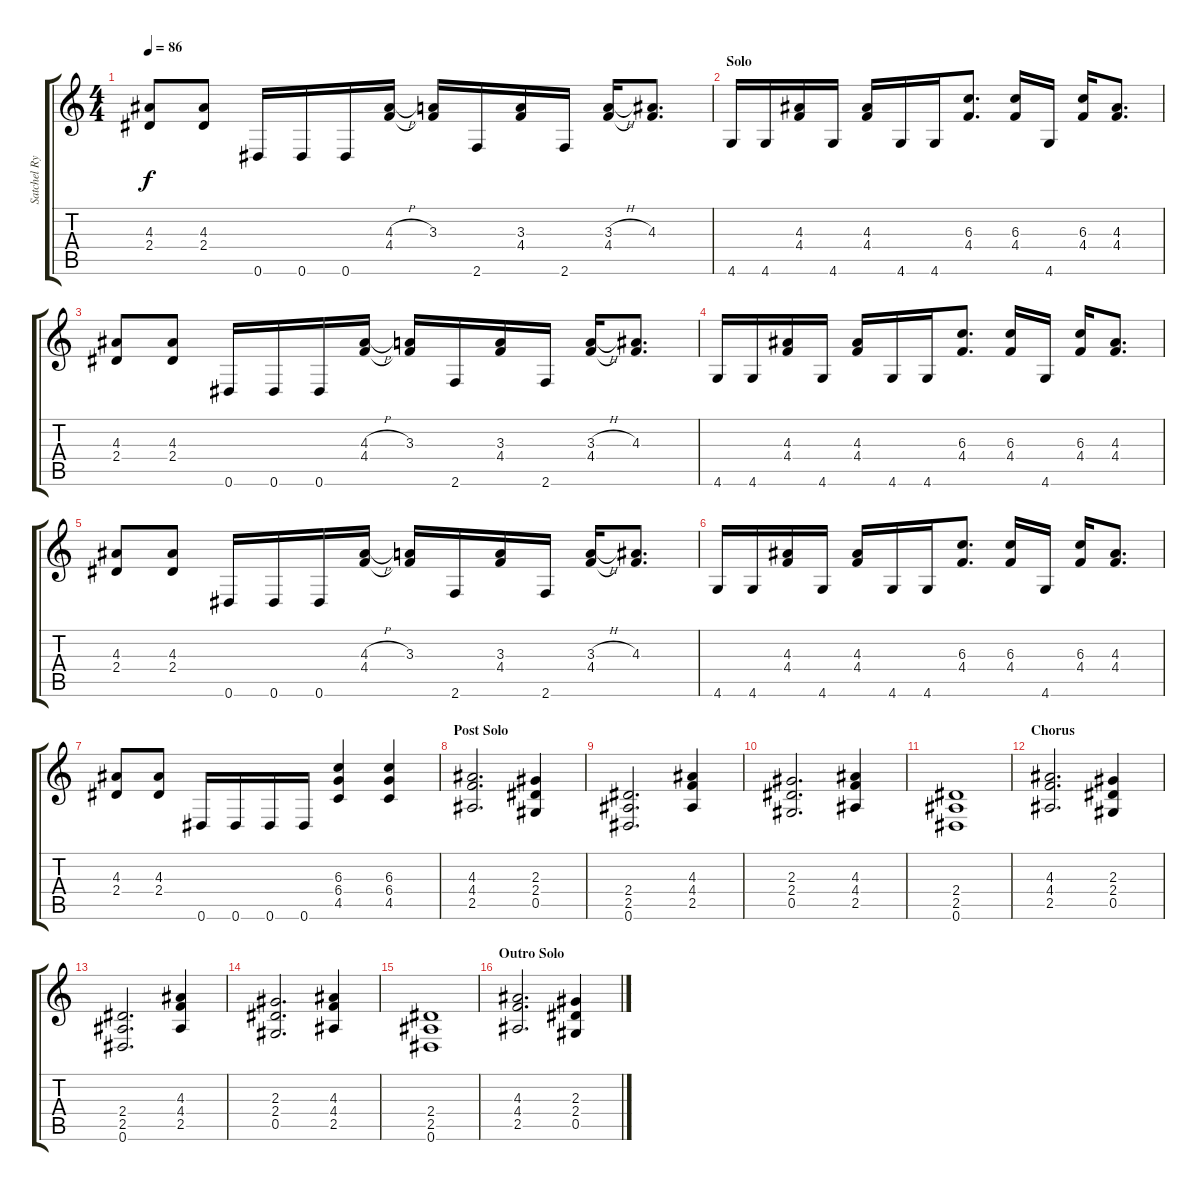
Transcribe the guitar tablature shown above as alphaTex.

\track ("Satchel Rythym" "Satchel Ry") {instrument distortionguitar}
\staff {score tabs}
\tuning (Eb4 Bb3 Gb3 Db3 Ab2 Eb2) {hide}
\ts (4 4)
\tempo 86
\clef g2
\ks c
(4.3 2.4).8{dy f} (4.3 2.4).8 0.6.16 0.6.16 0.6.16 (4.3{h} 4.4).16 (3.3 4.4{t}).16 2.6.16 (3.3 4.4).16 2.6.16 (3.3{h} 4.4).16 (4.3 4.4{t}).8{d} |
\section ("" "Solo")
4.6.16 4.6.16 (4.3 4.4).16 4.6.16 (4.3 4.4).16 4.6.16 4.6.16 (6.3 4.4).8{d} (6.3 4.4).16 4.6.16 (6.3 4.4).16 (4.3 4.4).8{d} |
(4.3 2.4).8 (4.3 2.4).8 0.6.16 0.6.16 0.6.16 (4.3{h} 4.4).16 (3.3 4.4{t}).16 2.6.16 (3.3 4.4).16 2.6.16 (3.3{h} 4.4).16 (4.3 4.4{t}).8{d} |
4.6.16 4.6.16 (4.3 4.4).16 4.6.16 (4.3 4.4).16 4.6.16 4.6.16 (6.3 4.4).8{d} (6.3 4.4).16 4.6.16 (6.3 4.4).16 (4.3 4.4).8{d} |
(4.3 2.4).8 (4.3 2.4).8 0.6.16 0.6.16 0.6.16 (4.3{h} 4.4).16 (3.3 4.4{t}).16 2.6.16 (3.3 4.4).16 2.6.16 (3.3{h} 4.4).16 (4.3 4.4{t}).8{d} |
4.6.16 4.6.16 (4.3 4.4).16 4.6.16 (4.3 4.4).16 4.6.16 4.6.16 (6.3 4.4).8{d} (6.3 4.4).16 4.6.16 (6.3 4.4).16 (4.3 4.4).8{d} |
(4.3 2.4).8 (4.3 2.4).8 0.6.16 0.6.16 0.6.16 0.6.16 (6.3 6.4 4.5).4 (6.3 6.4 4.5).4 |
\section ("" "Post Solo")
(4.3 4.4 2.5).2{d} (2.3 2.4 0.5).4 |
(2.4 2.5 0.6).2{d} (4.3 4.4 2.5).4 |
(2.3 2.4 0.5).2{d} (4.3 4.4 2.5).4 |
(2.4 2.5 0.6).1 |
\section ("" "Chorus")
(4.3 4.4 2.5).2{d} (2.3 2.4 0.5).4 |
(2.4 2.5 0.6).2{d} (4.3 4.4 2.5).4 |
(2.3 2.4 0.5).2{d} (4.3 4.4 2.5).4 |
(2.4 2.5 0.6).1 |
\section ("" "Outro Solo")
(4.3 4.4 2.5).2{d} (2.3 2.4 0.5).4
